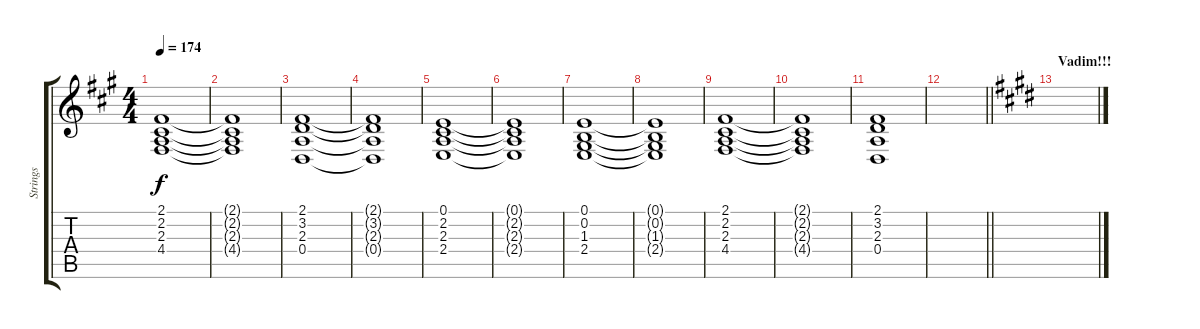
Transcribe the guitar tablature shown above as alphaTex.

\track ("Strings" "Strings") {instrument stringensemble1}
\staff {score tabs}
\tuning (E4 B3 G3 D3 A2 E2) {hide}
\ts (4 4)
\tempo 174
\clef g2
\ks f#minor
(2.1 2.2 2.3 4.4).1{dy f} |
(2.1{t} 2.2{t} 2.3{t} 4.4{t}).1 |
(2.1 3.2 2.3 0.4).1 |
(2.1{t} 3.2{t} 2.3{t} 0.4{t}).1 |
(0.1 2.2 2.3 2.4).1{volume 10} |
(0.1{t} 2.2{t} 2.3{t} 2.4{t}).1 |
(0.1 0.2 1.3 2.4).1 |
(0.1{t} 0.2{t} 1.3{t} 2.4{t}).1 |
(2.1 2.2 2.3 4.4).1 |
(2.1{t} 2.2{t} 2.3{t} 4.4{t}).1 |
(2.1 3.2 2.3 0.4).1 |
\barLineRight lightlight
|
\section ("" "Vadim!!!")
\ks e
